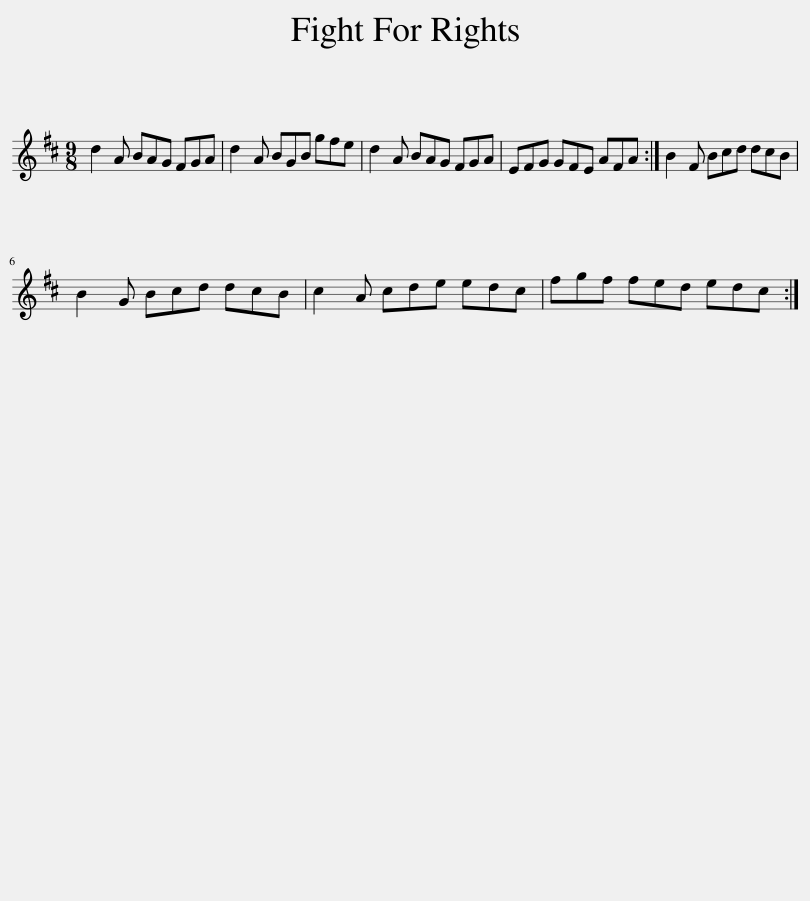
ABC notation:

X:1
L:1/8
M:9/8
I:linebreak $
K:D
V:1 treble
V:1
 d2 A BAG FGA | d2 A BGB gfe | d2 A BAG FGA | EFG GFE AFA :| B2 F Bcd dcB |$ %5
 B2 G Bcd dcB | c2 A cde edc | fgf fed edc :| %8
